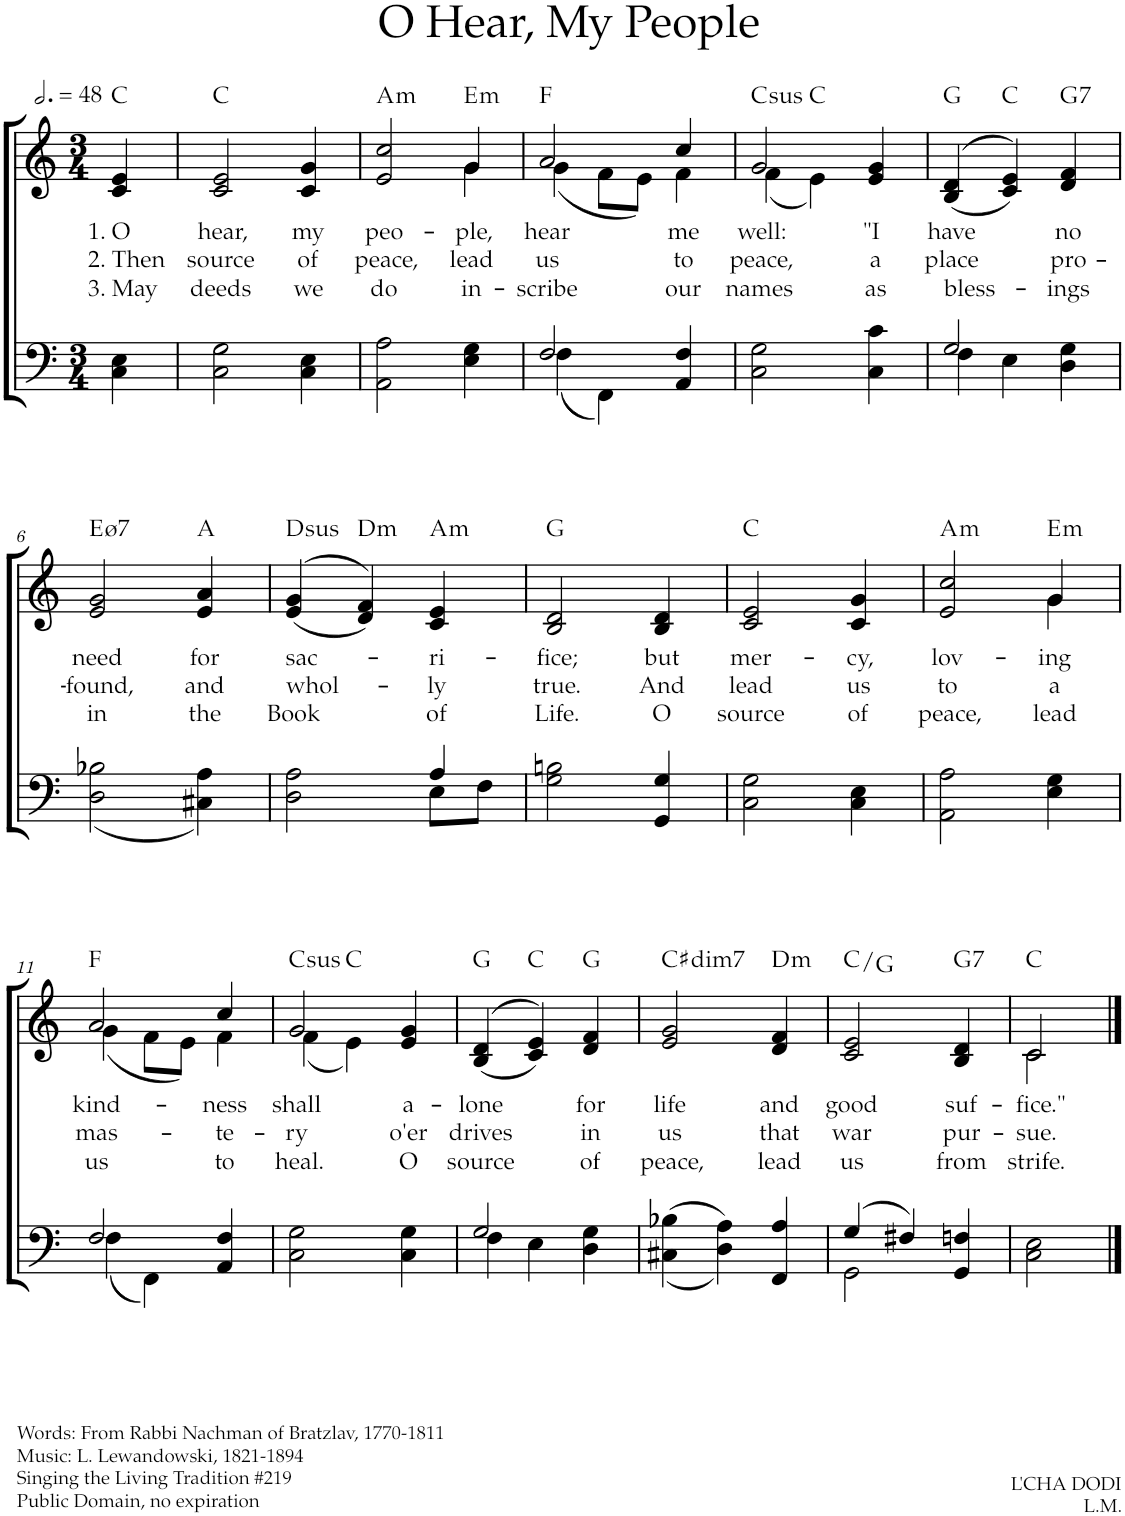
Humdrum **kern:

**kern	**kern	**text	**text	**text	**harte
*part2	*part1	*part1	*part1	*part1	*part1
*staff2	*staff1	*staff1	*staff1	*staff1	*
*I"Piano	*I"Piano	*	*	*	*
*I'Pno	*I'Pno	*	*	*	*
*clefF4	*clefG2	*	*	*	*
*k[]	*k[]	*	*	*	*
*M3/4	*M3/4	*	*	*	*
*MM144	*MM144	*	*	*	*
=	=	=	=	=	=
!	!	!LO:LY:b	!LO:LY:b	!LO:LY:b	!
4C\ 4E\	4c/ 4e/	1. O	2. Then	3. May	C:maj
=1	=1	=1	=1	=1	=1
!	!	!LO:LY:b	!LO:LY:b	!LO:LY:b	!
2C\ 2G\	2c/ 2e/	hear,	source	deeds	C:maj
!	!	!LO:LY:b	!LO:LY:b	!LO:LY:b	!
4C\ 4E\	4c/ 4g/	my	of	we	.
=2	=2	=2	=2	=2	=2
!	!	!LO:LY:b	!LO:LY:b	!LO:LY:b	!LO:H:kt=m
*	*^	*	*	*	*
2AA\ 2A\	2e/ 2cc/	2ryy	peo-	peace,	do	A:min
!	!	!	!LO:LY:b	!LO:LY:b	!LO:LY:b	!LO:H:kt=m
4E\ 4G\	4g/	4g\	-ple,	lead	in-	E:min
=3	=3	=3	=3	=3	=3	=3
*^	*	*	*	*	*	*
!	!	!	!	!LO:LY:b	!LO:LY:b	!LO:LY:b	!
2F/	(4F\	2a/	(4g\	hear	us	-scribe	F:maj
.	4FF\)	.	8f\L	.	.	.	.
.	.	.	8e\J)	.	.	.	.
!	!	!	!	!LO:LY:b	!LO:LY:b	!LO:LY:b	!
4AA/ 4F/	4ryy	4f\	4cc/	me	to	our	.
=4	=4	=4	=4	=4	=4	=4	=4
!	!	!	!	!LO:LY:b	!LO:LY:b	!LO:LY:b	!LO:H:kt=sus
*v	*v	*	*	*	*	*	*
2C\ 2G\	2g/	(4f\	well:	peace,	names	C:sus4
.	.	4e\)	.	.	.	C:maj
!	!	!	!LO:LY:b	!LO:LY:b	!LO:LY:b	!
4C\ 4c\	4e/ 4g/	4ryy	"I	a	as	.
=5	=5	=5	=5	=5	=5	=5
*^	*	*	*	*	*	*
!	!	!	!	!LO:LY:b	!LO:LY:b	!LO:LY:b	!
*	*	*v	*v	*	*	*	*
2G/	4F\	(<(>4B/ 4d/	have	place	bless-	G:maj
.	4E\	4c/ 4e/))	.	.	.	C:maj
!	!	!	!LO:LY:b	!LO:LY:b	!LO:LY:b	!LO:H:kt=7
4G\	4D\	4d/ 4f/	no	pro-	-ings	G:7
!!LO:LB:g=z
=6	=6	=6	=6	=6	=6	=6
!	!	!	!LO:LY:b	!LO:LY:b	!LO:LY:b	!LO:H:kt=7
*v	*v	*	*	*	*	*
(<2D\ 2B-X\	2e/ 2g/	need	-found,	in	E:hdim7
!	!	!LO:LY:b	!LO:LY:b	!LO:LY:b	!
4C#X\ 4A\)	4e/ 4a/	for	and	the	A:maj
=7	=7	=7	=7	=7	=7
*^	*	*	*	*	*
!	!	!	!LO:LY:b	!LO:LY:b	!LO:LY:b	!LO:H:kt=sus
2D\ 2A\	2ryy	(<(>4e/ 4g/	sac-	whol-	Book	D:sus4
!	!	!	!	!	!	!LO:H:kt=m
.	.	4d/ 4f/))	.	.	.	D:min
!	!	!	!LO:LY:b	!LO:LY:b	!LO:LY:b	!LO:H:kt=m
4A/	8E\L	4c/ 4e/	-ri-	-ly	of	A:min
.	8F\J	.	.	.	.	.
=8	=8	=8	=8	=8	=8	=8
!	!	!	!LO:LY:b	!LO:LY:b	!LO:LY:b	!
*v	*v	*	*	*	*	*
2G\ 2Bn\	2B/ 2d/	-fice;	true.	Life.	G:maj
!	!	!LO:LY:b	!LO:LY:b	!LO:LY:b	!
4GG/ 4G/	4B/ 4d/	but	And	O	.
=9	=9	=9	=9	=9	=9
!	!	!LO:LY:b	!LO:LY:b	!LO:LY:b	!
2C\ 2G\	2c/ 2e/	mer-	lead	source	C:maj
!	!	!LO:LY:b	!LO:LY:b	!LO:LY:b	!
4C\ 4E\	4c/ 4g/	-cy,	us	of	.
=10	=10	=10	=10	=10	=10
!	!	!LO:LY:b	!LO:LY:b	!LO:LY:b	!LO:H:kt=m
*	*^	*	*	*	*
2AA\ 2A\	2e/ 2cc/	2ryy	lov-	to	peace,	A:min
!	!	!	!LO:LY:b	!LO:LY:b	!LO:LY:b	!LO:H:kt=m
4E\ 4G\	4g/	4g\	-ing	a	lead	E:min
!!LO:LB:g=z	!!
=11	=11	=11	=11	=11	=11	=11
*^	*	*	*	*	*	*
!	!	!	!	!LO:LY:b	!LO:LY:b	!LO:LY:b	!
2F/	(4F\	2a/	(4g\	kind-	mas-	us	F:maj
.	4FF\)	.	8f\L	.	.	.	.
.	.	.	8e\J)	.	.	.	.
!	!	!	!	!LO:LY:b	!LO:LY:b	!LO:LY:b	!
4AA/ 4F/	4ryy	4f\	4cc/	-ness	-te-	to	.
=12	=12	=12	=12	=12	=12	=12	=12
!	!	!	!	!LO:LY:b	!LO:LY:b	!LO:LY:b	!LO:H:kt=sus
*v	*v	*	*	*	*	*	*
2C\ 2G\	2g/	(4f\	shall	-ry	heal.	C:sus4
.	.	4e\)	.	.	.	C:maj
!	!	!	!LO:LY:b	!LO:LY:b	!LO:LY:b	!
4C\ 4G\	4e/ 4g/	4ryy	a-	o'er	O	.
=13	=13	=13	=13	=13	=13	=13
*^	*	*	*	*	*	*
!	!	!	!	!LO:LY:b	!LO:LY:b	!LO:LY:b	!
*	*	*v	*v	*	*	*	*
2G/	4F\	(<(>4B/ 4d/	-lone	drives	source	G:maj
.	4E\	4c/ 4e/))	.	.	.	C:maj
!	!	!	!LO:LY:b	!LO:LY:b	!LO:LY:b	!
4G\	4D\	4d/ 4f/	for	in	of	G:maj
=14	=14	=14	=14	=14	=14	=14
!	!	!	!LO:LY:b	!LO:LY:b	!LO:LY:b	!LO:H:kt=dim7
*v	*v	*	*	*	*	*
(<(>4C#X\ 4B-X\	2e/ 2g/	life	us	peace,	C#:dim7
4D\ 4A\))	.	.	.	.	.
!	!	!LO:LY:b	!LO:LY:b	!LO:LY:b	!LO:H:kt=m
4FF/ 4A/	4d/ 4f/	and	that	lead	D:min
=15	=15	=15	=15	=15	=15
*^	*	*	*	*	*
!	!	!	!LO:LY:b	!LO:LY:b	!LO:LY:b	!
(>4G/	2GG\	2c/ 2e/	good	war	us	C:maj/5
4F#X/)	.	.	.	.	.	.
!	!	!	!LO:LY:b	!LO:LY:b	!LO:LY:b	!LO:H:kt=7
4GG/ 4Fn/	4ryy	4B/ 4d/	suf-	pur-	from	G:7
=16	=16	=16	=16	=16	=16	=16
!	!	!	!LO:LY:b	!LO:LY:b	!LO:LY:b	!
*v	*v	*^	*	*	*	*
2C\ 2E\	2c/	2c\	-fice."	-sue.	strife.	C:maj
*	*v	*v	*	*	*	*
==	==	==	==	==	==
*-	*-	*-	*-	*-	*-
